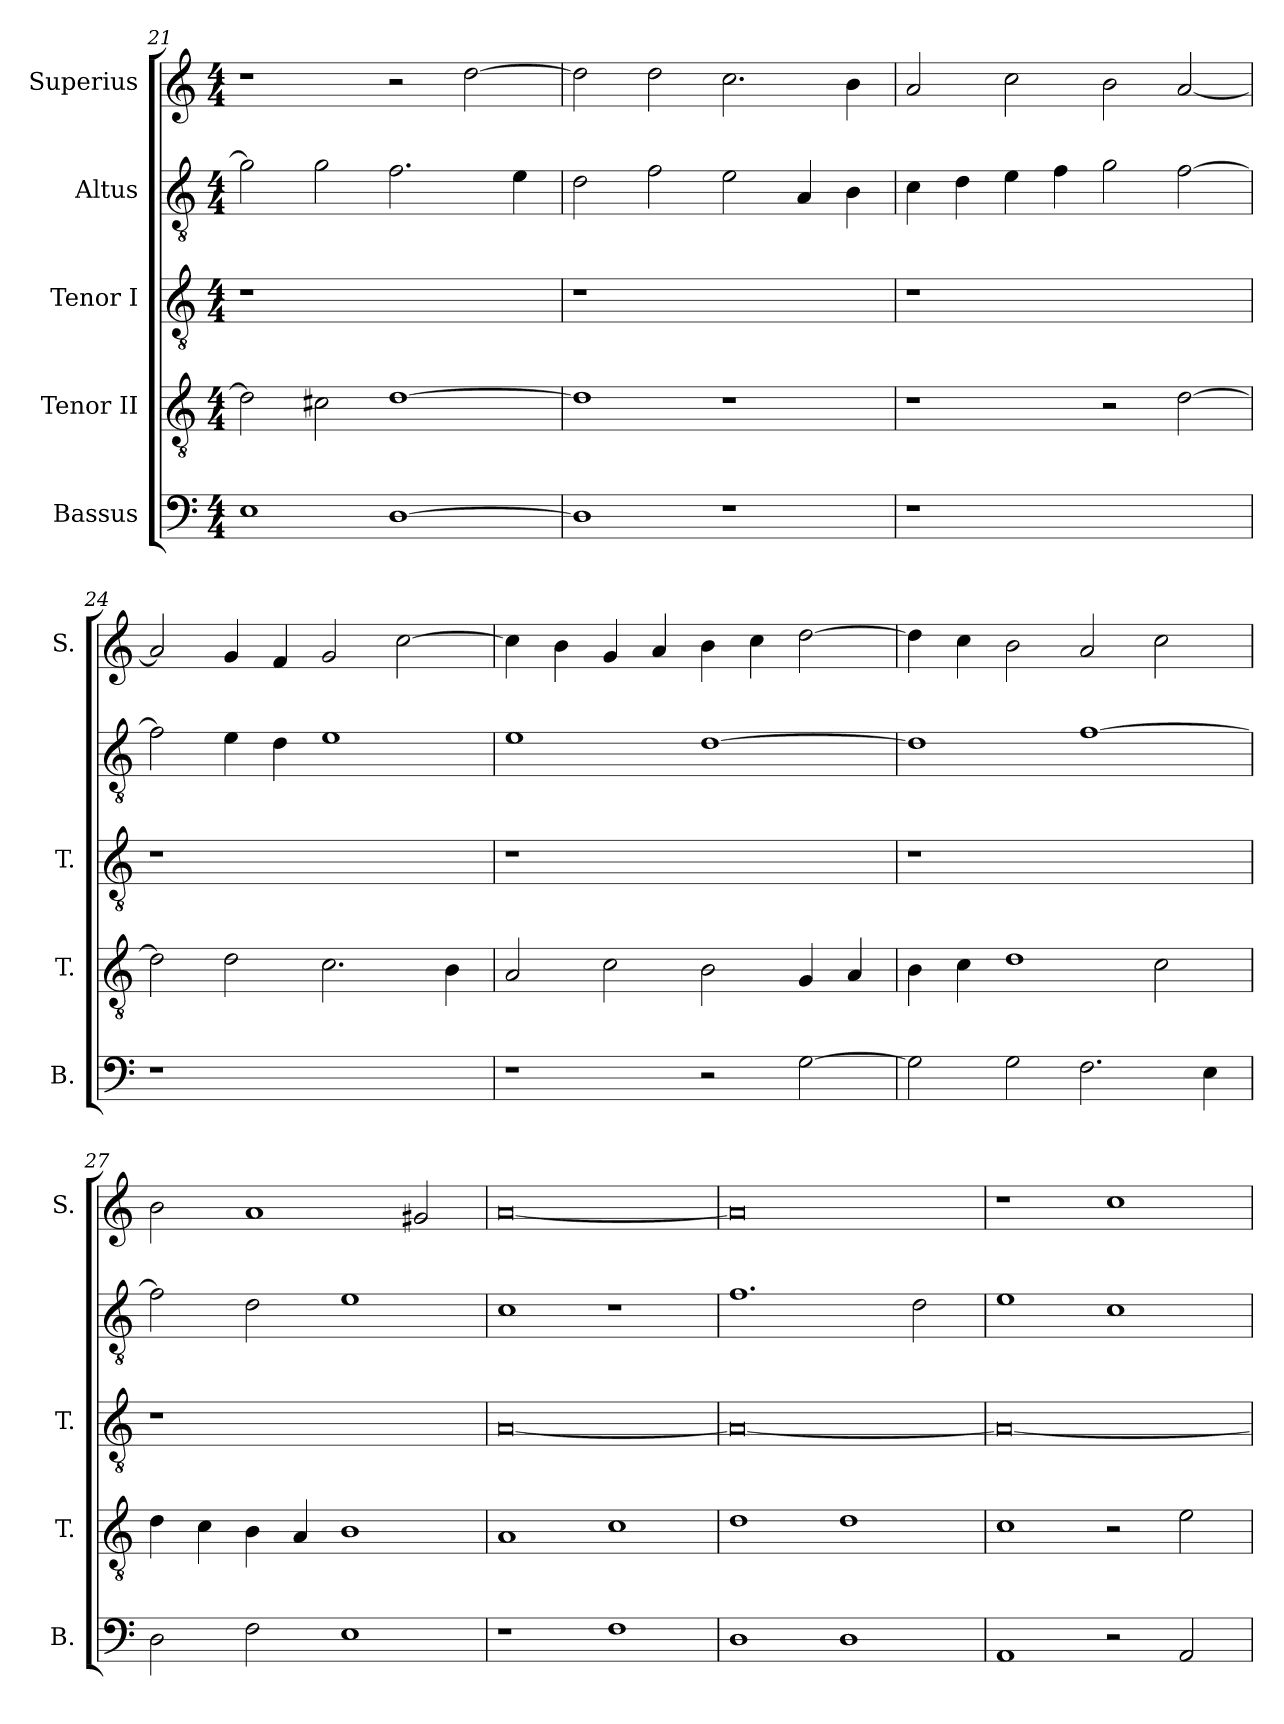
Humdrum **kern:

**kern	**kern	**kern	**kern	**kern
*part5	*part4	*part3	*part2	*part1
*staff5	*staff4	*staff3	*staff2	*staff1
*I"Bassus	*I"Tenor II	*I"Tenor I	*I"Altus	*I"Superius
*I'B.	*I'T.	*I'T.	*	*I'S.
*clefF4	*clefGv2	*clefGv2	*clefGv2	*clefG2
*	*ITrd7c12	*ITrd7c12	*ITrd7c12	*
*k[]	*k[]	*k[]	*k[]	*k[]
*C:	*C:	*C:	*C:	*C:
*M4/4	*M4/4	*M4/4	*M4/4	*M4/4
=21	=21	=21	=21	=21
!	!	!LO:N:vis=1	!	!
1Ei	2Di\]	1r	2Gi\]	1r
.	2C#Xi\	.	2Gi\	.
[>1Di	[>1Di	1ryy	2.Fi\	2r
.	.	.	.	[>2ddi\
.	.	.	4Ei\	.
=22	=22	=22	=22	=22
!	!	!LO:N:vis=1	!	!
1Di]	1Di]	1r	2Di\	2ddi\]
.	.	.	2Fi\	2ddi\
1r	1r	1ryy	2Ei\	2.cci\
.	.	.	4AAi/	.
.	.	.	4BBi\	4bi\
!!LO:LB:g=z
=23	=23	=23	=23	=23
!LO:N:vis=1	!	!LO:N:vis=1	!	!
1r	1r	1r	4Ci\	2ai/
.	.	.	4Di\	.
.	.	.	4Ei\	2cci\
.	.	.	4Fi\	.
1ryy	2r	1ryy	2Gi\	2bi\
.	[>2Di\	.	[>2Fi\	[<2ai/
=24	=24	=24	=24	=24
!LO:N:vis=1	!	!LO:N:vis=1	!	!
1r	2Di\]	1r	2Fi\]	2ai/]
.	2Di\	.	4Ei\	4gi/
.	.	.	4Di\	4fi/
1ryy	2.Ci\	1ryy	1Ei	2gi/
.	.	.	.	[>2cci\
.	4BBi\	.	.	.
=25	=25	=25	=25	=25
!	!	!LO:N:vis=1	!	!
1r	2AAi/	1r	1Ei	4cci\]
.	.	.	.	4bi\
.	2Ci\	.	.	4gi/
.	.	.	.	4ai/
2r	2BBi\	1ryy	[>1Di	4bi\
.	.	.	.	4cci\
[>2Gi\	4GGi/	.	.	[>2ddi\
.	4AAi/	.	.	.
=26	=26	=26	=26	=26
!	!	!LO:N:vis=1	!	!
2Gi\]	4BBi\	1r	1Di]	4ddi\]
.	4Ci\	.	.	4cci\
2Gi\	1Di	.	.	2bi\
2.Fi\	.	1ryy	[>1Fi	2ai/
.	2Ci\	.	.	2cci\
4Ei\	.	.	.	.
!!LO:PB:g=z
=27	=27	=27	=27	=27
!	!	!LO:N:vis=1	!	!
2Di\	4Di\	1r	2Fi\]	2bi\
.	4Ci\	.	.	.
2Fi\	4BBi\	.	2Di\	1ai
.	4AAi/	.	.	.
1Ei	1BBi	1ryy	1Ei	.
.	.	.	.	2g#Xi/
=28	=28	=28	=28	=28
1r	1AAi	[<0AAi	1Ci	[<0ai
1Fi	1Ci	.	1r	.
=29	=29	=29	=29	=29
1Di	1Di	0AAi_<	1.Fi	0ai]
1Di	1Di	.	.	.
.	.	.	2Di\	.
=30	=30	=30	=30	=30
1AAi	1Ci	0AAi_<	1Ei	1r
2r	2r	.	1Ci	1cci
2AAi/	2Ei\	.	.	.
=	=	=	=	=
*-	*-	*-	*-	*-
